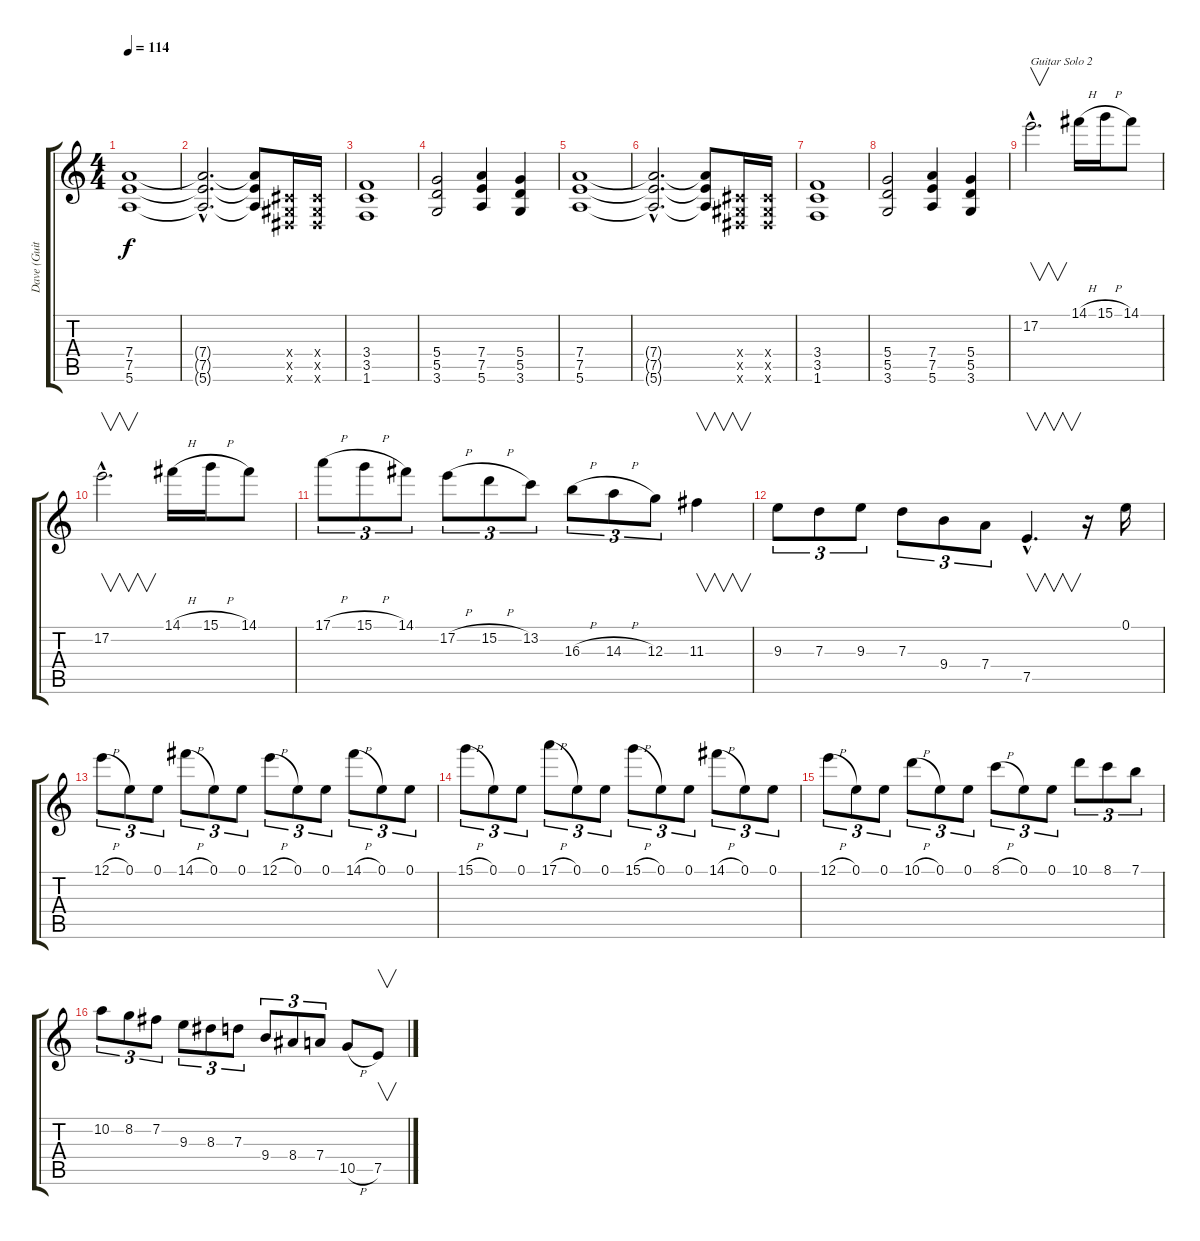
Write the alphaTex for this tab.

\track ("Dave (Guitar 1)" "Dave (Guit") {instrument distortionguitar}
\staff {score tabs}
\tuning (E4 B3 G3 D3 A2 E2) {hide}
\ts (4 4)
\tempo 114
\clef g2
\ks c
(7.4 7.5 5.6).1{dy f} |
(7.4{hac t} 7.5{hac t} 5.6{hac t}).2{d} (7.4{t} 7.5{t} 5.6{t}).8 (-1.4{x} -1.5{x} -1.6{x}).16 (-1.4{x} -1.5{x} -1.6{x}).16 |
(3.4 3.5 1.6).1 |
(5.4 5.5 3.6).2 (7.4 7.5 5.6).4 (5.4 5.5 3.6).4 |
(7.4 7.5 5.6).1 |
(7.4{hac t} 7.5{hac t} 5.6{hac t}).2{d} (7.4{t} 7.5{t} 5.6{t}).8 (-1.4{x} -1.5{x} -1.6{x}).16 (-1.4{x} -1.5{x} -1.6{x}).16 |
(3.4 3.5 1.6).1 |
(5.4 5.5 3.6).2 (7.4 7.5 5.6).4 (5.4 5.5 3.6).4 |
17.2{hac}.2{v d txt "Guitar Solo 2"} 14.1{h}.16 15.1{h}.16 14.1.8 |
17.2{hac}.2{v d} 14.1{h}.16 15.1{h}.16 14.1.8 |
17.1{h}.8{tu (3 2)} 15.1{h}.8{tu (3 2)} 14.1.8{tu (3 2)} 17.2{h}.8{tu (3 2)} 15.2{h}.8{tu (3 2)} 13.2.8{tu (3 2)} 16.3{h}.8{tu (3 2)} 14.3{h}.8{tu (3 2)} 12.3.8{tu (3 2)} 11.3.4{v} |
9.3.8{tu (3 2)} 7.3.8{tu (3 2)} 9.3.8{tu (3 2)} 7.3.8{tu (3 2)} 9.4.8{tu (3 2)} 7.4.8{tu (3 2)} 7.5{hac}.4{v d} r.16 0.1.16 |
12.1{h}.8{tu (3 2)} 0.1.8{tu (3 2)} 0.1.8{tu (3 2)} 14.1{h}.8{tu (3 2)} 0.1.8{tu (3 2)} 0.1.8{tu (3 2)} 12.1{h}.8{tu (3 2)} 0.1.8{tu (3 2)} 0.1.8{tu (3 2)} 14.1{h}.8{tu (3 2)} 0.1.8{tu (3 2)} 0.1.8{tu (3 2)} |
15.1{h}.8{tu (3 2)} 0.1.8{tu (3 2)} 0.1.8{tu (3 2)} 17.1{h}.8{tu (3 2)} 0.1.8{tu (3 2)} 0.1.8{tu (3 2)} 15.1{h}.8{tu (3 2)} 0.1.8{tu (3 2)} 0.1.8{tu (3 2)} 14.1{h}.8{tu (3 2)} 0.1.8{tu (3 2)} 0.1.8{tu (3 2)} |
12.1{h}.8{tu (3 2)} 0.1.8{tu (3 2)} 0.1.8{tu (3 2)} 10.1{h}.8{tu (3 2)} 0.1.8{tu (3 2)} 0.1.8{tu (3 2)} 8.1{h}.8{tu (3 2)} 0.1.8{tu (3 2)} 0.1.8{tu (3 2)} 10.1.8{tu (3 2)} 8.1.8{tu (3 2)} 7.1.8{tu (3 2)} |
10.2.8{tu (3 2)} 8.2.8{tu (3 2)} 7.2.8{tu (3 2)} 9.3.8{tu (3 2)} 8.3.8{tu (3 2)} 7.3.8{tu (3 2)} 9.4.8{tu (3 2)} 8.4.8{tu (3 2)} 7.4.8{tu (3 2)} 10.5{h}.8 7.5.8{v}
